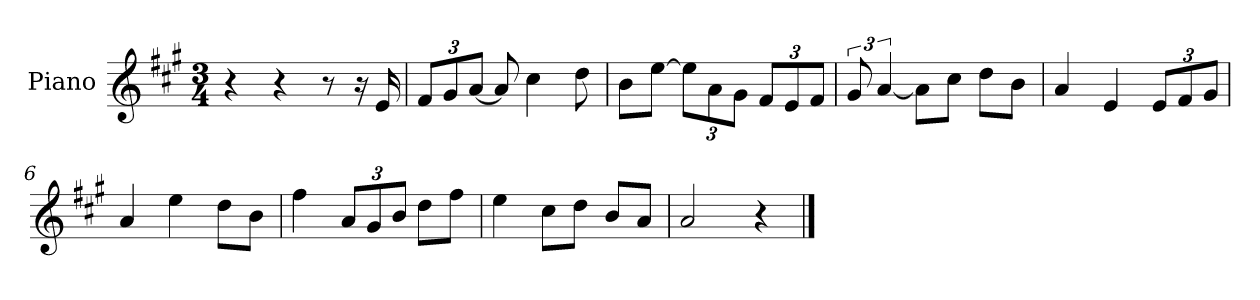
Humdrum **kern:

**kern
*part1
*staff1
*I"Piano
*I'P-no
*clefG2
*k[f#c#g#]
*M3/4
*MM175
=1
4r
4r
8r
16r
16e/
=2
*Xbrackettup
12f#/L
12g#/
[12a/J
8a/]
4cc#\
8dd\
=3
8b\L
[8ee\J
12ee\L]
12a\
12g#\J
12f#/L
12e/
12f#/J
=4
*brackettup
12g#/
[6a/
8a\L]
8cc#\J
8dd\L
8b\J
=5
4a/
4e/
*Xbrackettup
12e/L
12f#/
12g#/J
=6
4a/
4ee\
8dd\L
8b\J
!!LO:LB:g=z
=7
4ff#\
12a/L
12g#/
12b/J
8dd\L
8ff#\J
=8
4ee\
8cc#\L
8dd\J
8b/L
8a/J
=9
2a/
4r
==
*-
